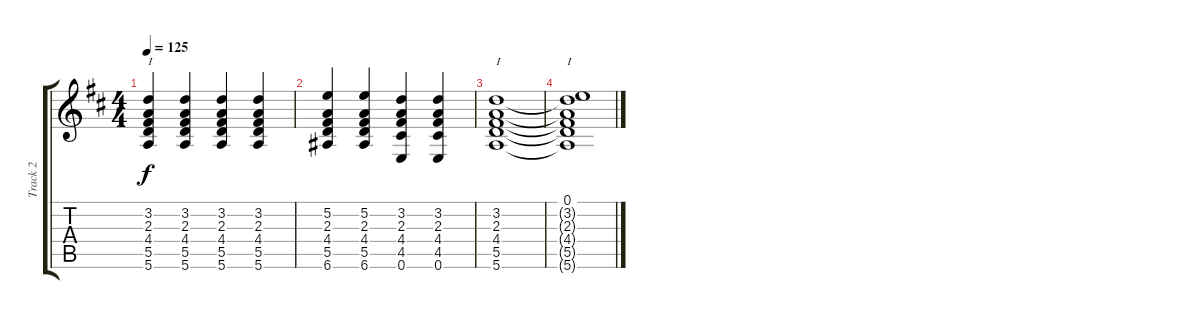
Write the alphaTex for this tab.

\track ("Track 2" "Track 2") {instrument electricguitarjazz}
\staff {score tabs}
\tuning (E4 B3 G3 D3 A2 E2) {hide}
\ts (4 4)
\tempo 125
\clef g2
\ks d
(3.2 2.3 4.4 5.5 5.6).4{txt "I" dy f} (3.2 2.3 4.4 5.5 5.6).4 (3.2 2.3 4.4 5.5 5.6).4 (3.2 2.3 4.4 5.5 5.6).4 |
(5.2 2.3 4.4 5.5 6.6).4 (5.2 2.3 4.4 5.5 6.6).4 (3.2 2.3 4.4 4.5 0.6).4 (3.2 2.3 4.4 4.5 0.6).4 |
(3.2 2.3 4.4 5.5 5.6).1{txt "I"} |
(0.1 3.2{t} 2.3{t} 4.4{t} 5.5{t} 5.6{t}).1{txt "I"}
